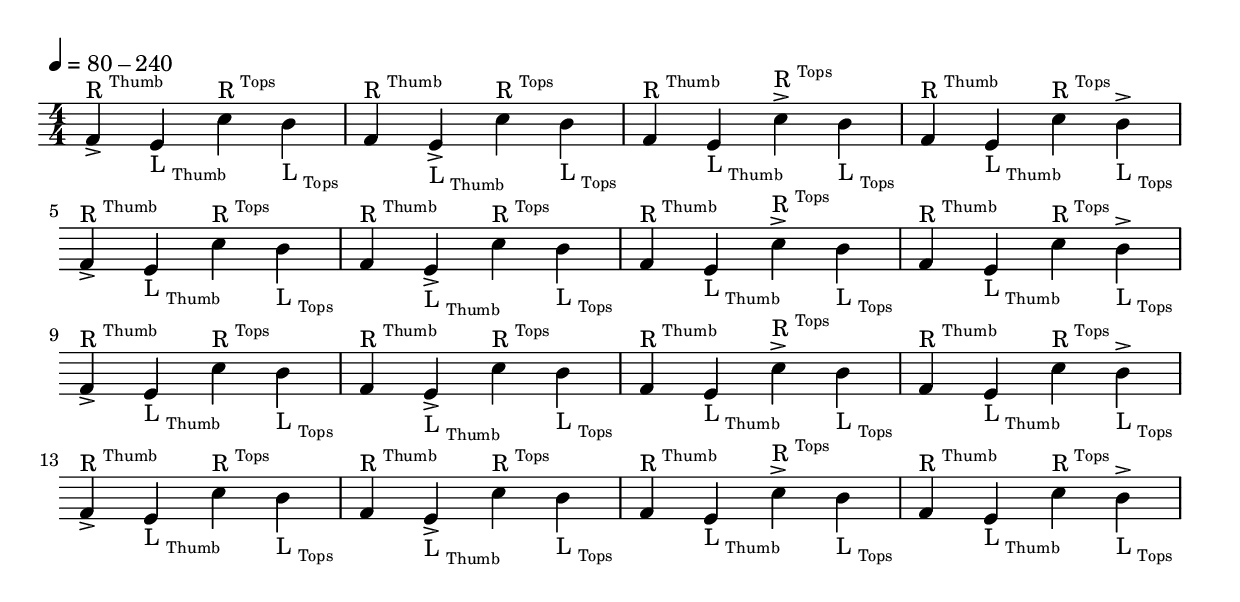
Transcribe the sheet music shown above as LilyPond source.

\version "2.24.1"
\include "../global.ly"

\layout {
  indent = -3.5
}

\relative {
  \defaultScoreSettings
  \tempo 4 = 80 - 240
  \time 4/4

  \repeat unfold 4 { 
    f'4^\RThumbTop-> e_\LThumbBtm   c'^\RTopsTop   b_\LTopsBtm   
     f4^\RThumbTop   e_\LThumbBtm-> c'^\RTopsTop   b_\LTopsBtm   
     f4^\RThumbTop   e_\LThumbBtm   c'^\RTopsTop-> b_\LTopsBtm   
     f4^\RThumbTop   e_\LThumbBtm   c'^\RTopsTop   b_\LTopsBtm-> 
    \break
  }
}